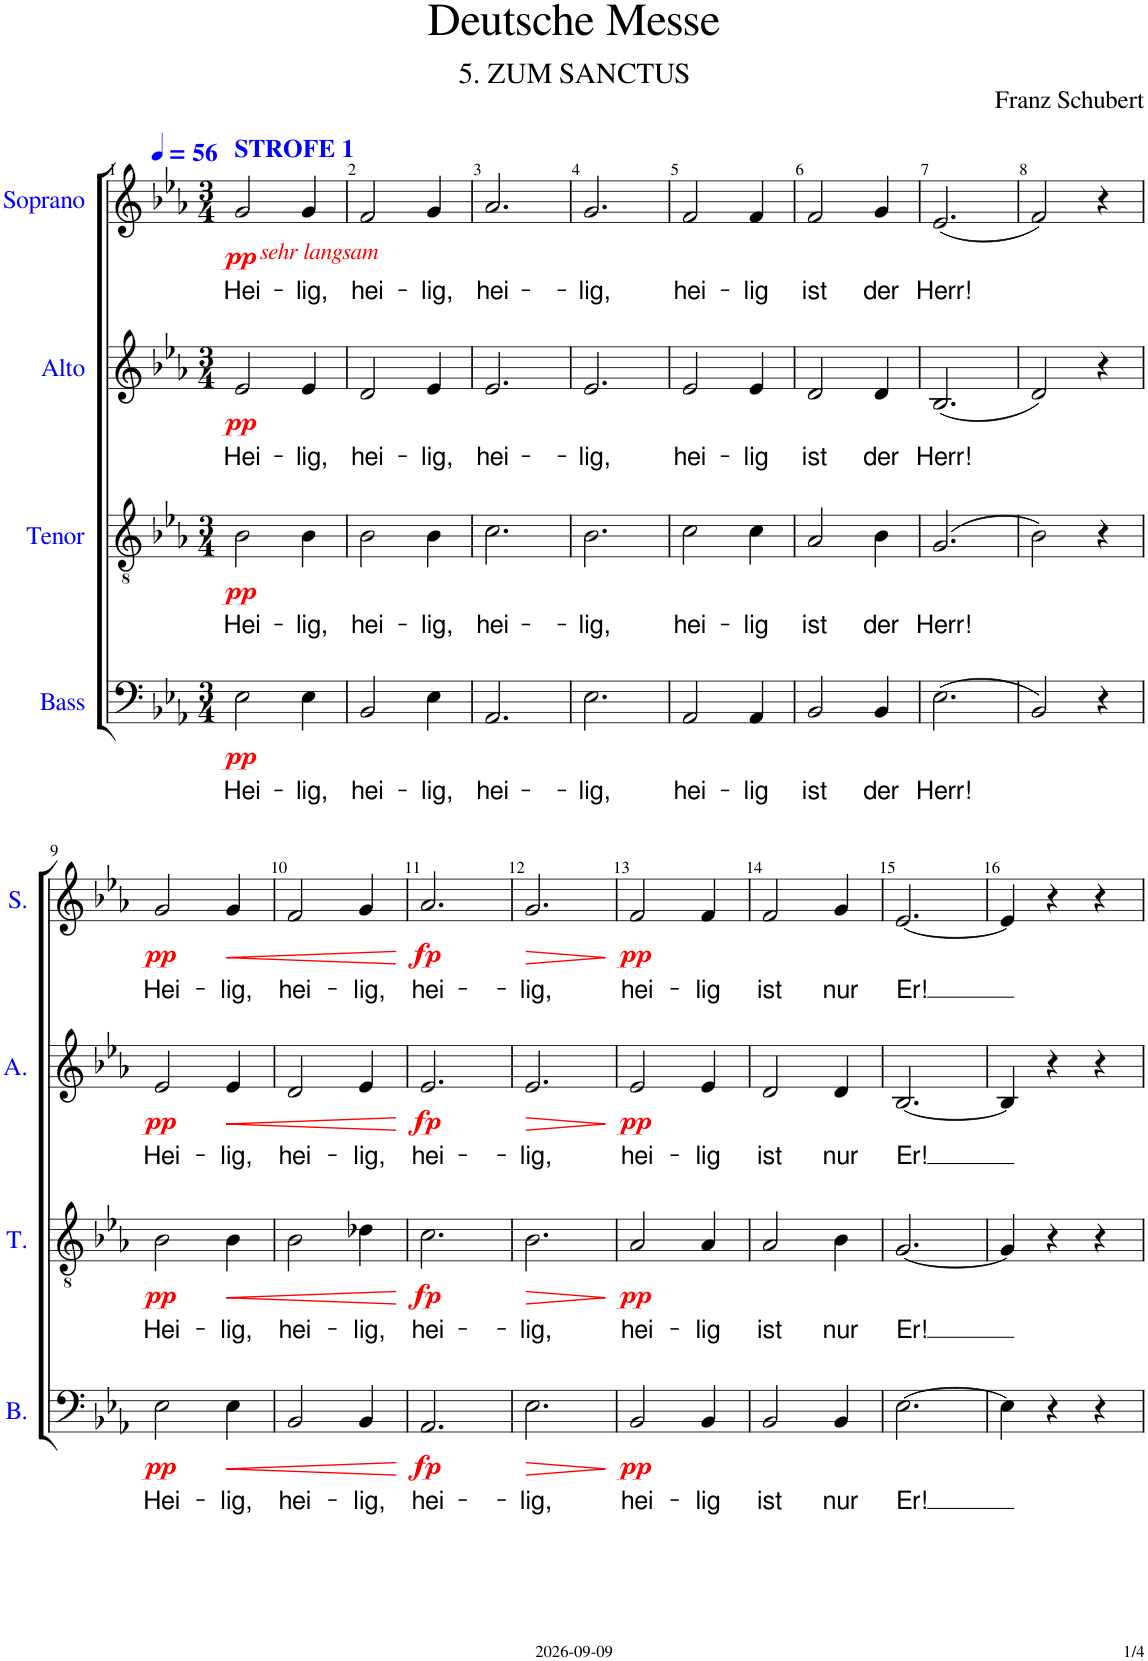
**kern	**text	**dynam	**kern	**text	**dynam	**kern	**text	**dynam	**kern	**text	**dynam
*part4	*part4	*part4	*part3	*part3	*part3	*part2	*part2	*part2	*part1	*part1	*part1
*staff4	*staff4	*staff4	*staff3	*staff3	*staff3	*staff2	*staff2	*staff2	*staff1	*staff1	*staff1
*I"Bass	*	*	*I"Tenor	*	*	*I"Alto	*	*	*I"Soprano	*	*
*I'B.	*	*	*I'T.	*	*	*I'A.	*	*	*I'S.	*	*
*clefF4	*	*	*clefGv2	*	*	*clefG2	*	*	*clefG2	*	*
*k[b-e-a-]	*	*	*k[b-e-a-]	*	*	*k[b-e-a-]	*	*	*k[b-e-a-]	*	*
*M3/4	*	*	*M3/4	*	*	*M3/4	*	*	*M3/4	*	*
*MM56	*	*	*MM56	*	*	*MM56	*	*	*MM56	*	*
=1	=1	=1	=1	=1	=1	=1	=1	=1	=1	=1	=1
!	!	!	!	!	!	!	!	!	!LO:TX:a:B:color=#0000FF:t=STROFE 1	!	!
!	!	!	!	!	!	!	!	!	!LO:TX:b:i:color=#FF0000:t=sehr langsam	!	!
!	!LO:LY:b	!LO:DY:b	!	!LO:LY:b	!LO:DY:b	!	!LO:LY:b	!LO:DY:b	!	!LO:LY:b	!LO:DY:b
2E-\	Hei-	pp	2B-\	Hei-	pp	2e-/	Hei-	pp	2g/	Hei-	pp
!	!LO:LY:b	!	!	!LO:LY:b	!	!	!LO:LY:b	!	!	!LO:LY:b	!
4E-\	-lig,	.	4B-\	-lig,	.	4e-/	-lig,	.	4g/	-lig,	.
=2	=2	=2	=2	=2	=2	=2	=2	=2	=2	=2	=2
!	!LO:LY:b	!	!	!LO:LY:b	!	!	!LO:LY:b	!	!	!LO:LY:b	!
2BB-/	hei-	.	2B-\	hei-	.	2d/	hei-	.	2f/	hei-	.
!	!LO:LY:b	!	!	!LO:LY:b	!	!	!LO:LY:b	!	!	!LO:LY:b	!
4E-\	-lig,	.	4B-\	-lig,	.	4e-/	-lig,	.	4g/	-lig,	.
=3	=3	=3	=3	=3	=3	=3	=3	=3	=3	=3	=3
!	!LO:LY:b	!	!	!LO:LY:b	!	!	!LO:LY:b	!	!	!LO:LY:b	!
2.AA-/	hei-	.	2.c\	hei-	.	2.e-/	hei-	.	2.a-/	hei-	.
=4	=4	=4	=4	=4	=4	=4	=4	=4	=4	=4	=4
!	!LO:LY:b	!	!	!LO:LY:b	!	!	!LO:LY:b	!	!	!LO:LY:b	!
2.E-\	-lig,	.	2.B-\	-lig,	.	2.e-/	-lig,	.	2.g/	-lig,	.
=5	=5	=5	=5	=5	=5	=5	=5	=5	=5	=5	=5
!	!LO:LY:b	!	!	!LO:LY:b	!	!	!LO:LY:b	!	!	!LO:LY:b	!
2AA-/	hei-	.	2c\	hei-	.	2e-/	hei-	.	2f/	hei-	.
!	!LO:LY:b	!	!	!LO:LY:b	!	!	!LO:LY:b	!	!	!LO:LY:b	!
4AA-/	-lig	.	4c\	-lig	.	4e-/	-lig	.	4f/	-lig	.
=6	=6	=6	=6	=6	=6	=6	=6	=6	=6	=6	=6
!	!LO:LY:b	!	!	!LO:LY:b	!	!	!LO:LY:b	!	!	!LO:LY:b	!
2BB-/	ist	.	2A-/	ist	.	2d/	ist	.	2f/	ist	.
!	!LO:LY:b	!	!	!LO:LY:b	!	!	!LO:LY:b	!	!	!LO:LY:b	!
4BB-/	der	.	4B-\	der	.	4d/	der	.	4g/	der	.
=7	=7	=7	=7	=7	=7	=7	=7	=7	=7	=7	=7
!	!LO:LY:b	!	!	!LO:LY:b	!	!	!LO:LY:b	!	!	!LO:LY:b	!
(2.E-\	Herr!	.	(2.G/	Herr!	.	(2.B-/	Herr!	.	(2.e-/	Herr!	.
=8	=8	=8	=8	=8	=8	=8	=8	=8	=8	=8	=8
2BB-/)	.	.	2B-\)	.	.	2d/)	.	.	2f/)	.	.
4r	.	.	4r	.	.	4r	.	.	4r	.	.
!!LO:LB:g=z
=9	=9	=9	=9	=9	=9	=9	=9	=9	=9	=9	=9
!	!LO:LY:b	!LO:DY:b	!	!LO:LY:b	!LO:DY:b	!	!LO:LY:b	!LO:DY:b	!	!LO:LY:b	!LO:DY:b
2E-\	Hei-	pp	2B-\	Hei-	pp	2e-/	Hei-	pp	2g/	Hei-	pp
!	!LO:LY:b	!LO:HP:b	!	!LO:LY:b	!LO:HP:b	!	!LO:LY:b	!LO:HP:b	!	!LO:LY:b	!LO:HP:b
4E-\	-lig,	<	4B-\	-lig,	<	4e-/	-lig,	<	4g/	-lig,	<
=10	=10	=10	=10	=10	=10	=10	=10	=10	=10	=10	=10
!	!LO:LY:b	!	!	!LO:LY:b	!	!	!LO:LY:b	!	!	!LO:LY:b	!
2BB-/	hei-	.	2B-\	hei-	.	2d/	hei-	.	2f/	hei-	.
!	!LO:LY:b	!	!	!LO:LY:b	!	!	!LO:LY:b	!	!	!LO:LY:b	!
4BB-/	-lig,	.	4d-X\	-lig,	.	4e-/	-lig,	.	4g/	-lig,	.
.	.	[	.	.	[	.	.	[	.	.	[
=11	=11	=11	=11	=11	=11	=11	=11	=11	=11	=11	=11
!	!LO:LY:b	!LO:DY:b	!	!LO:LY:b	!LO:DY:b	!	!LO:LY:b	!LO:DY:b	!	!LO:LY:b	!LO:DY:b
2.AA-/	hei-	fp	2.c\	hei-	fp	2.e-/	hei-	fp	2.a-/	hei-	fp
=12	=12	=12	=12	=12	=12	=12	=12	=12	=12	=12	=12
!	!LO:LY:b	!LO:HP:b	!	!LO:LY:b	!LO:HP:b	!	!LO:LY:b	!LO:HP:b	!	!LO:LY:b	!LO:HP:b
2.E-\	-lig,	>	2.B-\	-lig,	>	2.e-/	-lig,	>	2.g/	-lig,	>
.	.	]	.	.	]	.	.	]	.	.	]
=13	=13	=13	=13	=13	=13	=13	=13	=13	=13	=13	=13
!	!LO:LY:b	!LO:DY:b	!	!LO:LY:b	!LO:DY:b	!	!LO:LY:b	!LO:DY:b	!	!LO:LY:b	!LO:DY:b
2BB-/	hei-	pp	2A-/	hei-	pp	2e-/	hei-	pp	2f/	hei-	pp
!	!LO:LY:b	!	!	!LO:LY:b	!	!	!LO:LY:b	!	!	!LO:LY:b	!
4BB-/	-lig	.	4A-/	-lig	.	4e-/	-lig	.	4f/	-lig	.
=14	=14	=14	=14	=14	=14	=14	=14	=14	=14	=14	=14
!	!LO:LY:b	!	!	!LO:LY:b	!	!	!LO:LY:b	!	!	!LO:LY:b	!
2BB-/	ist	.	2A-/	ist	.	2d/	ist	.	2f/	ist	.
!	!LO:LY:b	!	!	!LO:LY:b	!	!	!LO:LY:b	!	!	!LO:LY:b	!
4BB-/	nur	.	4B-\	nur	.	4d/	nur	.	4g/	nur	.
=15	=15	=15	=15	=15	=15	=15	=15	=15	=15	=15	=15
!	!LO:LY:b	!	!	!LO:LY:b	!	!	!LO:LY:b	!	!	!LO:LY:b	!
[2.E-\	Er!	.	[2.G/	Er!	.	[2.B-/	Er!	.	[2.e-/	Er!	.
=16	=16	=16	=16	=16	=16	=16	=16	=16	=16	=16	=16
4E-\]	.	.	4G/]	.	.	4B-/]	.	.	4e-/]	.	.
4r	.	.	4r	.	.	4r	.	.	4r	.	.
4r	.	.	4r	.	.	4r	.	.	4r	.	.
=	=	=	=	=	=	=	=	=	=	=	=
*-	*-	*-	*-	*-	*-	*-	*-	*-	*-	*-	*-
